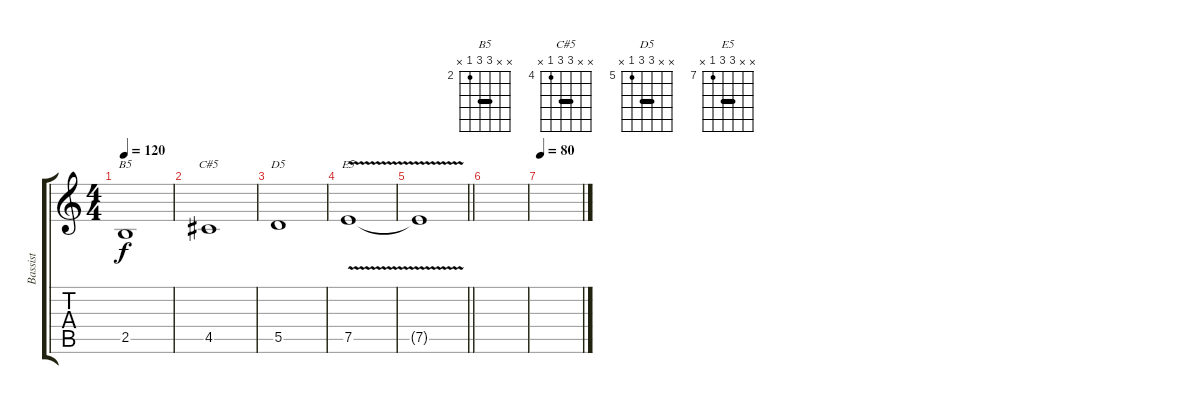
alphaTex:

\track ("Bassist" "Bassist") {instrument electricbassfinger}
\staff {score tabs}
\tuning (E4 B3 G3 D3 A2 E2) {hide}
\chord ("B5" x x 4 4 2 x) {firstfret 2 barre 4}
\chord ("C#5" x x 6 6 4 x) {firstfret 4 barre 6}
\chord ("D5" x x 7 7 5 x) {firstfret 5 barre 7}
\chord ("E5" x x 9 9 7 x) {firstfret 7 barre 9}
\ts (4 4)
\tempo 120
\clef g2
\ks c
2.5.1{ch "B5" dy f} |
4.5.1{ch "C#5"} |
5.5.1{ch "D5"} |
7.5{v}.1{ch "E5"} |
\barLineRight lightlight
7.5{v t}.1 |
|
\tempo 80
